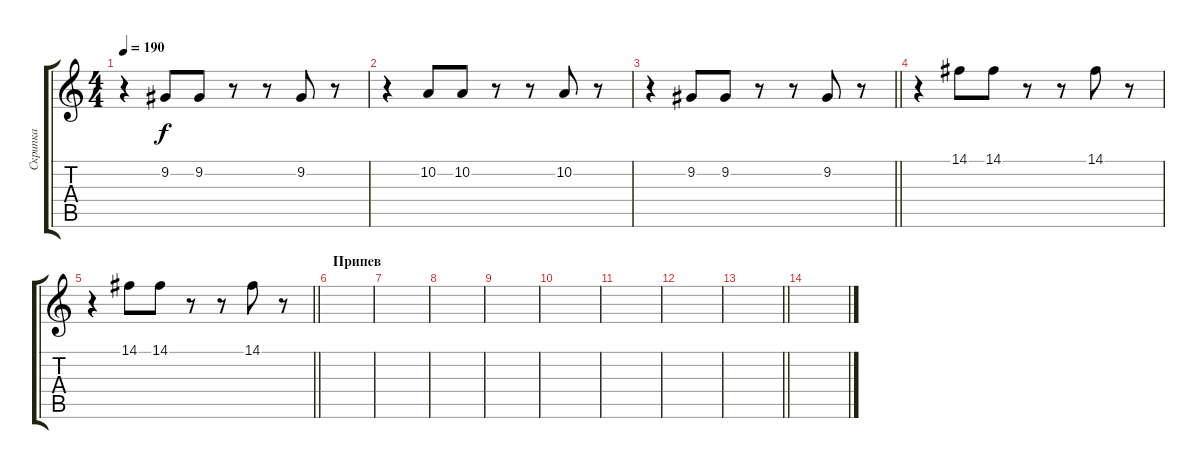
\track ("Скрипка" "Скрипка") {instrument violin}
\staff {score tabs}
\tuning (E4 B3 G3 D3 A2 E2) {hide}
\ts (4 4)
\tempo 190
\clef g2
\ks c
r.4{dy f} 9.2.8 9.2.8 r.8 r.8 9.2.8 r.8 |
r.4 10.2.8 10.2.8 r.8 r.8 10.2.8 r.8 |
\barLineRight lightlight
r.4 9.2.8 9.2.8 r.8 r.8 9.2.8 r.8 |
r.4 14.1.8 14.1.8 r.8 r.8 14.1.8 r.8 |
\barLineRight lightlight
r.4 14.1.8 14.1.8 r.8 r.8 14.1.8 r.8 |
\section ("" "Припев")
|
|
|
|
|
|
|
\barLineRight lightlight
|
\section ("" " ")
